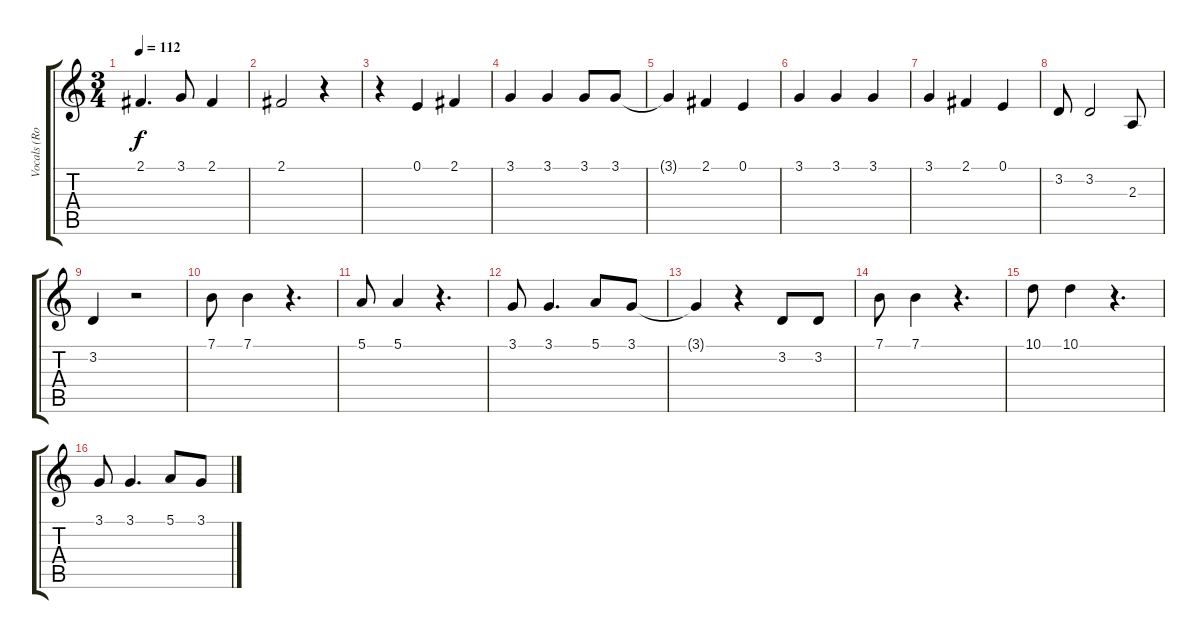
\track ("Vocals (Roger Waters)" "Vocals (Ro") {instrument lead6voice}
\staff {score tabs}
\tuning (E4 B3 G3 D3 A2 E2) {hide}
\ts (3 4)
\tempo 112
\clef g2
\ks c
2.1.4{d dy f} 3.1.8 2.1.4 |
2.1.2 r.4 |
r.4 0.1.4 2.1.4 |
3.1.4 3.1.4 3.1.8 3.1.8 |
3.1{t}.4 2.1.4 0.1.4 |
3.1.4 3.1.4 3.1.4 |
3.1.4 2.1.4 0.1.4 |
3.2.8 3.2.2 2.3.8 |
3.2.4 r.2 |
\section ("" "")
7.1.8 7.1.4 r.4{d} |
5.1.8 5.1.4 r.4{d} |
3.1.8 3.1.4{d} 5.1.8 3.1.8 |
3.1{t}.4 r.4 3.2.8 3.2.8 |
7.1.8 7.1.4 r.4{d} |
10.1.8 10.1.4 r.4{d} |
3.1.8 3.1.4{d} 5.1.8 3.1.8
